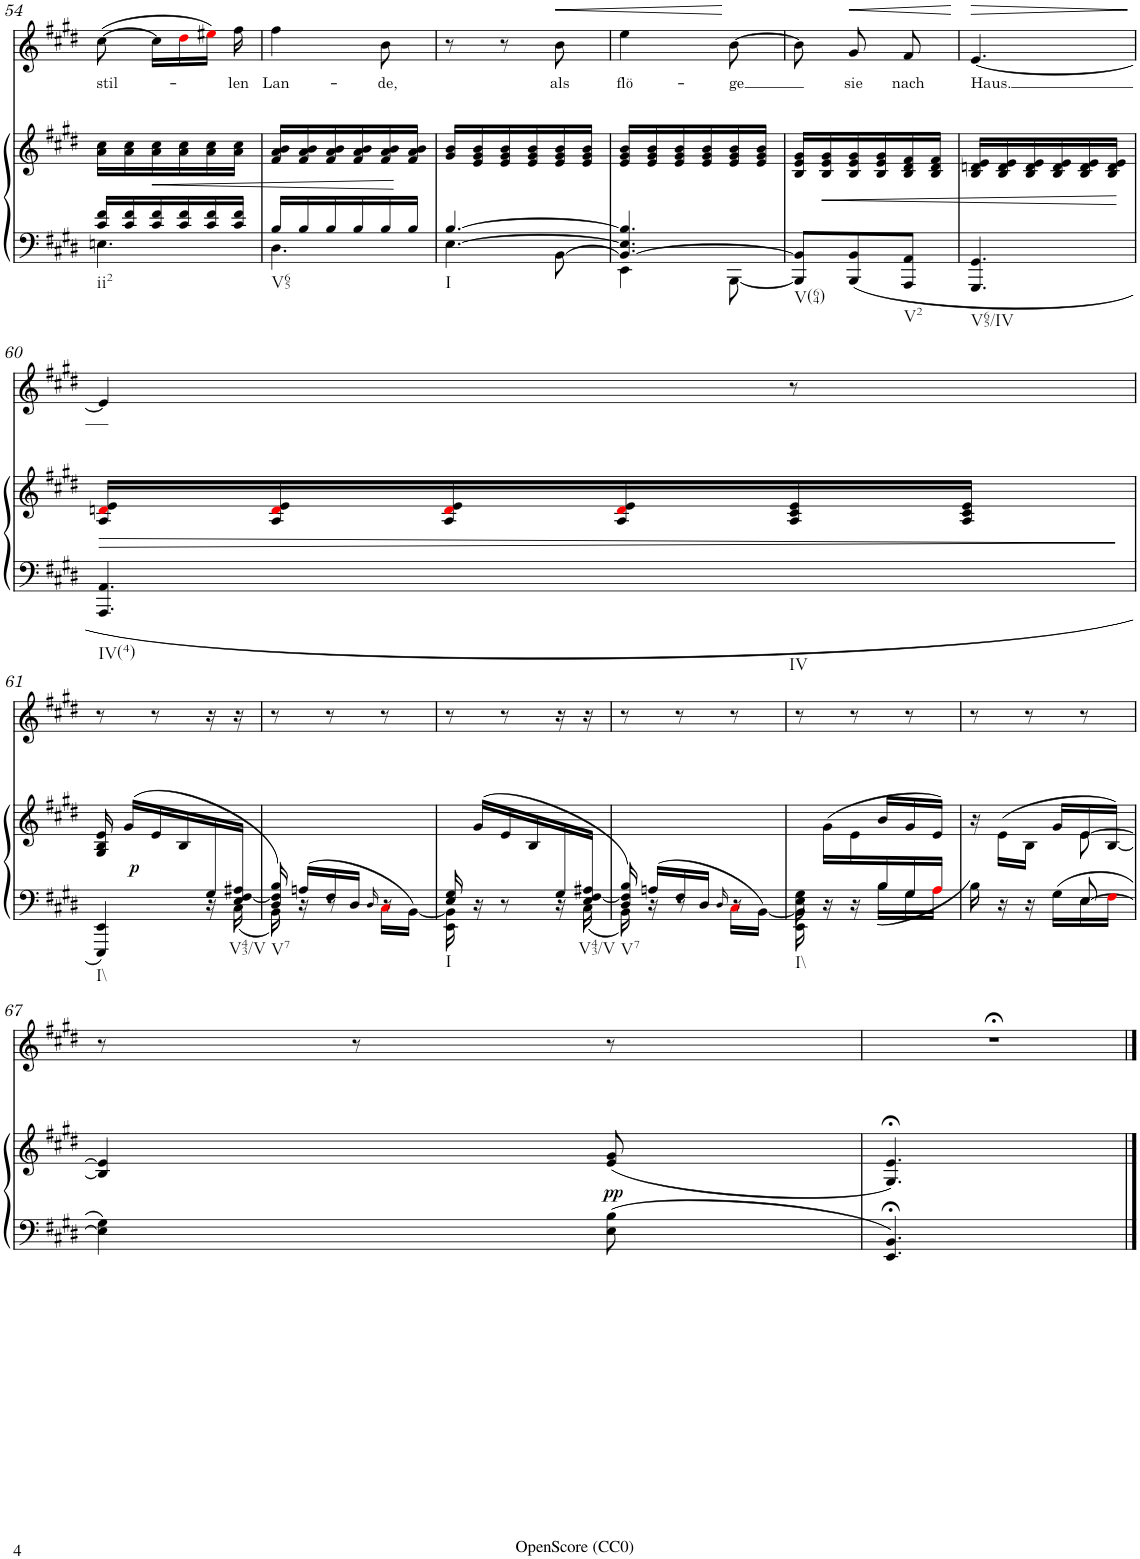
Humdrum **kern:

**kern	**kern	**dynam	**kern	**text	**dynam
*part2	*part2	*part2	*part1	*part1	*part1
*staff3	*staff2	*staff2/3	*staff1	*staff1	*staff1
*I"Piano	*	*	*I"Voice	*	*
*I'Pno	*	*	*	*	*
!!LO:PB:g=z
*clefF4	*clefG2	*	*clefG2	*	*
*k[f#c#g#d#]	*k[f#c#g#d#]	*	*k[f#c#g#d#]	*	*
*M3/8	*M3/8	*	*M3/8	*	*
=54	=54	=54	=54	=54	=54
*^	*	*	*	*	*
!LO:TX:b:t=ii2	!	!	!	!	!	!
!	!	!	!	!	!LO:LY:b	!
16c#/ 16f#/LL	4.En\	16a\ 16cc#\LL	.	([8cc#\	stil-	.
16c#/ 16f#/	.	16a\ 16cc#\	.	.	.	.
16c#/ 16f#/	.	16a\ 16cc#\	.	16cc#\LL]	.	.
16c#/ 16f#/	.	16a\ 16cc#\	.	16dd#i\	.	.
16c#/ 16f#/	.	16a\ 16cc#\	.	16ee#Xi\JJ)	.	.
!	!	!	!	!	!LO:LY:b	!
16c#/ 16f#/JJ	.	16a\ 16cc#\JJ	.	16ff#\	-len	.
=55	=55	=55	=55	=55	=55	=55
!LO:TX:b:t=V65	!	!	!	!	!	!
!	!	!	!	!	!LO:LY:b	!
16B/LL	4.D#\	16f#/ 16a/ 16b/LL	.	4ff#\	Lan-	.
16B/	.	16f#/ 16a/ 16b/	.	.	.	.
16B/	.	16f#/ 16a/ 16b/	.	.	.	.
16B/	.	16f#/ 16a/ 16b/	.	.	.	.
!	!	!	!	!	!LO:LY:b	!
16B/	.	16f#/ 16a/ 16b/	.	8b\	-de,	.
16B/JJ	.	16f#/ 16a/ 16b/JJ	.	.	.	.
=56	=56	=56	=56	=56	=56	=56
*	*^	*	*	*	*	*
!LO:TX:b:t=I	!	!	!	!	!	!	!
[4.B/	[>4.E\	4ryy	16g#/ 16b/LL	.	8r	.	.
.	.	.	16e/ 16g#/ 16b/	.	.	.	.
.	.	.	16e/ 16g#/ 16b/	.	8r	.	.
.	.	.	16e/ 16g#/ 16b/	.	.	.	.
!	!	!	!	!	!	!LO:LY:b	!LO:HP:b
.	.	[>8BB\	16e/ 16g#/ 16b/	.	8b\	als	<
.	.	.	16e/ 16g#/ 16b/JJ	.	.	.	.
*	*v	*v	*	*	*	*	*
=57	=57	=57	=57	=57	=57	=57
!	!	!	!	!	!LO:LY:b	!
4.BB/_ 4.E/] 4.B/]	4EE\	16e/ 16g#/ 16b/LL	.	4ee\	flö-	.
.	.	16e/ 16g#/ 16b/	.	.	.	.
.	.	16e/ 16g#/ 16b/	.	.	.	.
.	.	16e/ 16g#/ 16b/	.	.	.	.
!	!	!	!	!	!LO:LY:b	!
.	[8BBB\	16e/ 16g#/ 16b/	.	[8b\	-ge	[
.	.	16e/ 16g#/ 16b/JJ	.	.	.	.
*v	*v	*	*	*	*	*
=58	=58	=58	=58	=58	=58
!LO:TX:b:t=V(64)	!	!	!	!	!
8BBB/] 8BB/]L	16B/ 16e/ 16g#/LL	.	8b\]	.	.
!	!	!LO:HP:b	!	!	!
.	16B/ 16e/ 16g#/	<	.	.	.
!	!	!	!	!LO:LY:b	!LO:HP:b
8BBB/ 8BB/	16B/ 16e/ 16g#/	.	8g#/	sie	<
.	16B/ 16e/ 16g#/	.	.	.	.
!LO:TX:b:t=V2	!	!	!	!	!
!	!	!	!	!LO:LY:b	!
8AAA/ 8AA/J	16B/ 16d#/ 16f#/	.	8f#/	nach	.
.	16B/ 16d#/ 16f#/JJ	.	.	.	.
.	.	.	.	.	[
=59	=59	=59	=59	=59	=59
!LO:TX:b:t=V65/IV	!	!	!	!	!
!	!	!	!	!LO:LY:b	!LO:HP:b
4.GGG#/ 4.GG#/	16B/ 16dn/ 16e/LL	.	[4.e/	Haus.	>
.	16B/ 16d/ 16e/	.	.	.	.
.	16B/ 16d/ 16e/	.	.	.	.
.	16B/ 16d/ 16e/	.	.	.	.
.	16B/ 16d/ 16e/	.	.	.	.
.	16B/ 16d/ 16e/JJ	.	.	.	.
.	.	[	.	.	]
!!LO:LB:g=z
=60	=60	=60	=60	=60	=60
!LO:TX:b:t=IV(4)	!	!	!	!	!
!LO:TX:b:t=IV	!	!	!	!	!
!	!	!LO:HP:b	!	!	!
4.AAA/ 4.AA/	16A/ 16dni/ 16e/LL	>	4e/]	.	.
.	16A/ 16di/ 16e/	.	.	.	.
.	16A/ 16di/ 16e/	.	.	.	.
.	16A/ 16di/ 16e/	.	.	.	.
.	16A/ 16c#/ 16e/	.	8r	.	.
.	16A/ 16c#/ 16e/JJ	.	.	.	.
.	.	]	.	.	.
!!LO:LB:g=z
=61	=61	=61	=61	=61	=61
*^	*	*	*	*	*
!LO:TX:b:t=I\\	!	!	!	!	!	!
4ryy	4EEE/ 4EE/	16G#/ 16B/ 16e/	.	8r	.	.
!	!	!	!LO:DY:b	!	!	!
.	.	(>16g#/LL	p	.	.	.
.	.	16e/	.	8r	.	.
.	.	16B/	.	.	.	.
16G#/	16r	8ryy	.	16r	.	.
!LO:TX:b:t=V43/V	!	!	!	!	!	!
16E/ [16F#/ 16A#X/JJ	16C#\	.	.	16r	.	.
=62	=62	=62	=62	=62	=62	=62
!LO:TX:b:t=V7	!	!	!	!	!	!
16D#/ 16F#/] 16B/)	16BB\	4ryy	.	8r	.	.
16An/LL	16r	.	.	.	.	.
16F#/	8r	.	.	8r	.	.
16D#/JJ	.	.	.	.	.	.
.	16qD#/	.	.	.	.	.
8ryy	16C#i\LL	8r	.	8r	.	.
.	[<16BB\JJ	.	.	.	.	.
=63	=63	=63	=63	=63	=63	=63
!LO:TX:b:t=I	!	!	!	!	!	!
16E/ 16G#/	16EE\ 16BB\]	16ryy	.	8r	.	.
8.ryy	16r	(>16g#/LL	.	.	.	.
.	8r	16e/	.	8r	.	.
.	.	16B/	.	.	.	.
16G#/	16r	8ryy	.	16r	.	.
!LO:TX:b:t=V43/V	!	!	!	!	!	!
16E/ [16F#/ 16A#X/JJ	16C#\	.	.	16r	.	.
=64	=64	=64	=64	=64	=64	=64
!LO:TX:b:t=V7	!	!	!	!	!	!
16D#/ 16F#/] 16B/)	16BB\	4ryy	.	8r	.	.
16An/LL	16r	.	.	.	.	.
16F#/	8r	.	.	8r	.	.
16D#/JJ	.	.	.	.	.	.
.	16qD#/	.	.	.	.	.
8ryy	16C#i\LL	8r	.	8r	.	.
.	[<16BB\JJ	.	.	.	.	.
=65	=65	=65	=65	=65	=65	=65
*	*	*^	*	*	*	*
!LO:TX:b:t=I\\	!	!	!	!	!	!	!
16E\ 16G#\	16EE\ 16BB\]	8.ryy	16ryy	.	8r	.	.
8ryy	16r	.	(<16g#\LL	.	.	.	.
.	16r	.	16e\	.	8r	.	.
16B/	16B\LL	16b/LL	8.ryy	.	.	.	.
16G#/	16G#\	16g#/	.	.	8r	.	.
16Ai/JJ	16Ai\JJ	(16e/JJ	.	.	.	.	.
=66	=66	=66	=66	=66	=66	=66	=66
16B\	16ryy	16r	16ryy)	.	8r	.	.
16r	16ryy	(16e\LL	8ryy	.	.	.	.
16r	16ryy	16B\JJ	.	.	8r	.	.
16G#\LL	16ryy	16g#/LL	16ryy	.	.	.	.
[>16E\	8E/	[16e/	8e\	.	8r	.	.
16F#i\JJ	.	[<16B/JJ)	.	.	.	.	.
*v	*v	*	*	*	*	*	*
*	*v	*v	*	*	*	*
!!LO:LB:g=z
=67	=67	=67	=67	=67	=67
4E\] 4G#\	4B/] 4e/]	.	8r	.	.
.	.	.	8r	.	.
!	!	!LO:DY:a=2	!	!	!
8E\ 8B\	(8e/ 8g#/	pp	8r	.	.
=68	=68	=68	=68	=68	=68
4.EE/;< 4.BB/;<	4.G#/;< 4.e/;<)	.	4.r;<	.	.
==	==	==	==	==	==
*-	*-	*-	*-	*-	*-
